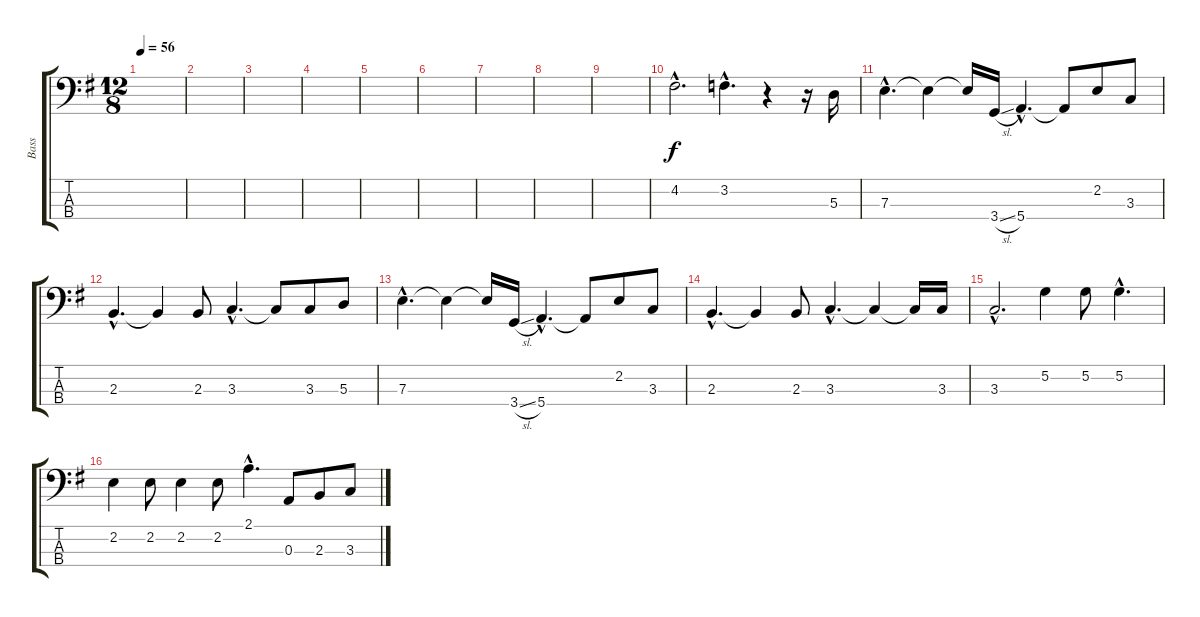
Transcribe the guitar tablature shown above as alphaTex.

\track ("Bass" "Bass") {instrument electricbasspick}
\staff {score tabs}
\tuning (G2 D2 A1 E1) {hide}
\ts (12 8)
\tempo 56
\clef f4
\ks eminor
|
|
|
|
|
|
|
|
|
4.2{hac}.2{d} 3.2{hac}.4{d} r.4 r.16 5.3.16 |
7.3{hac}.4{d instrument fretlessbass} 7.3{t}.4 7.3{t}.16 3.4{sl}.16 5.4{hac}.4{d} 5.4{t}.8 2.2.8 3.3.8 |
2.3{hac}.4{d} 2.3{t}.4 2.3.8 3.3{hac}.4{d} 3.3{t}.8 3.3.8 5.3.8 |
7.3{hac}.4{d} 7.3{t}.4 7.3{t}.16 3.4{sl}.16 5.4{hac}.4{d} 5.4{t}.8 2.2.8 3.3.8 |
2.3{hac}.4{d} 2.3{t}.4 2.3.8 3.3{hac}.4{d} 3.3{t}.4 3.3{t}.16 3.3.16 |
3.3{hac}.2{d instrument electricbasspick} 5.2.4 5.2.8 5.2{hac}.4{d} |
2.2.4 2.2.8 2.2.4 2.2.8 2.1{hac}.4{d} 0.3.8{instrument fretlessbass} 2.3.8 3.3.8
